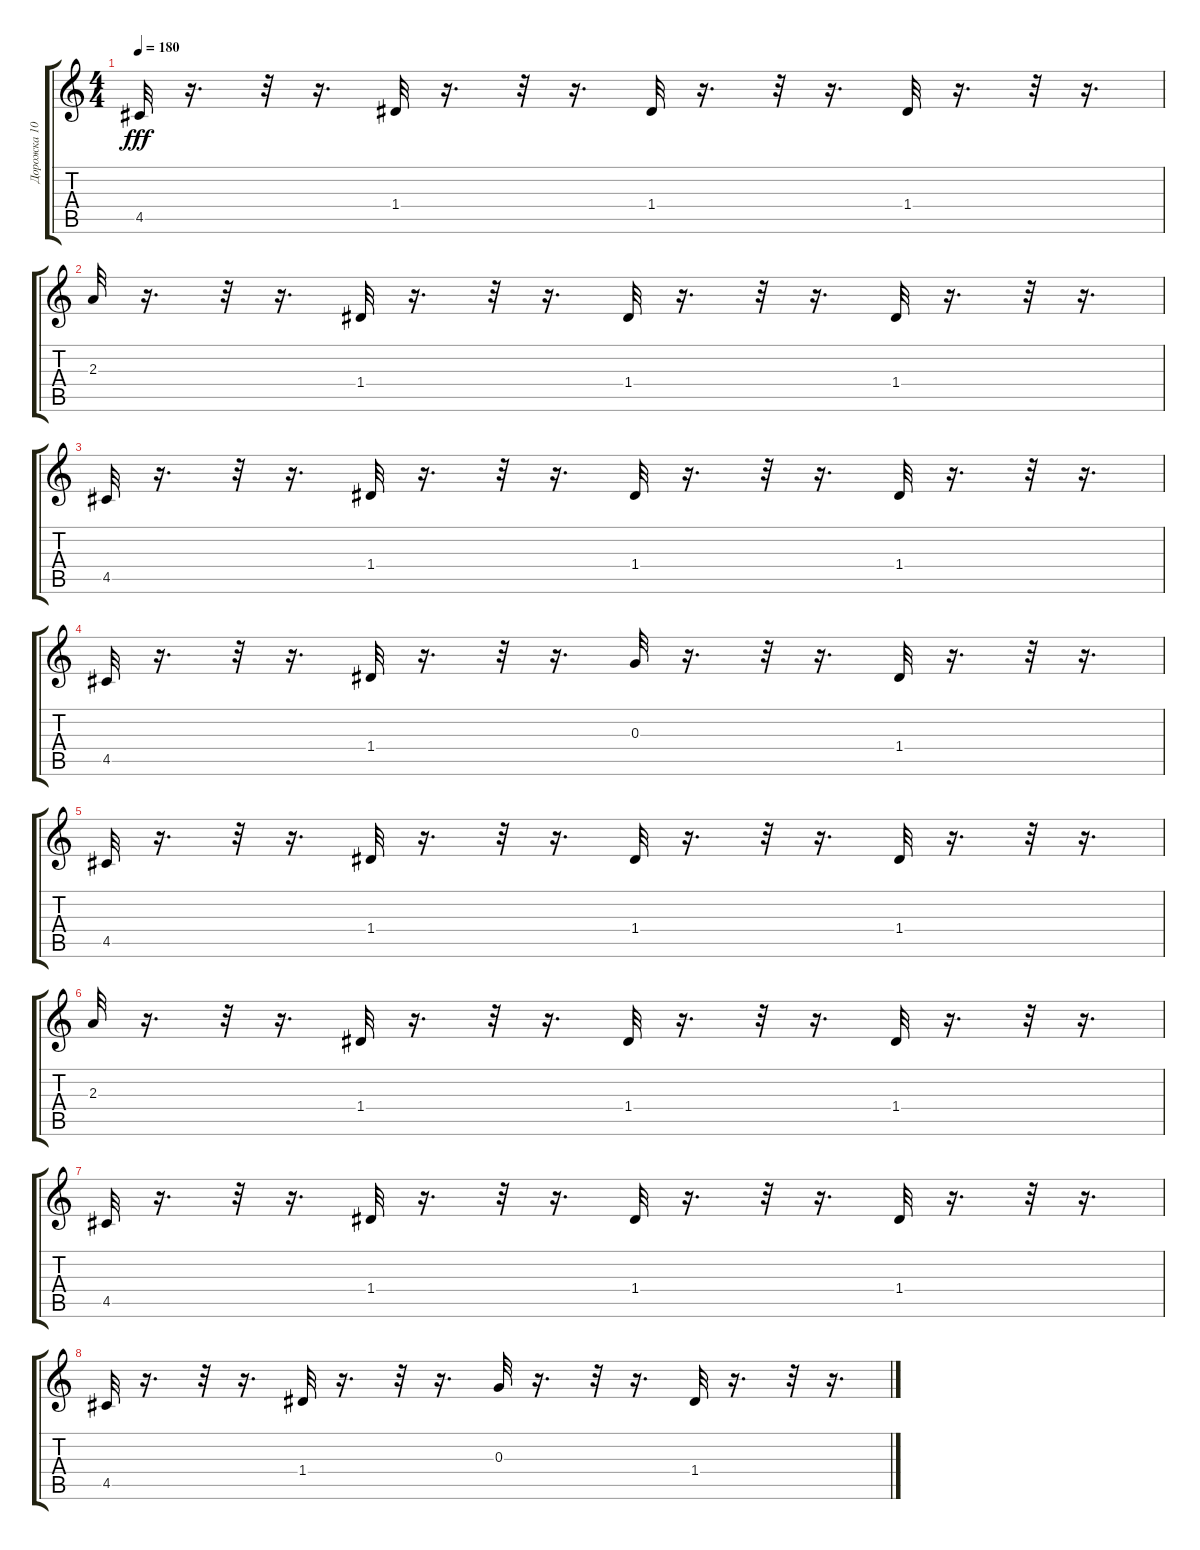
\track ("Дорожка 10" "Дорожка 10") {instrument acousticguitarnylon}
\staff {score tabs}
\tuning (E4 B3 G3 D3 A2 E2) {hide}
\ts (4 4)
\tempo 180
\clef g2
\ks c
4.5.32{dy fff} r.16{d} r.32 r.16{d} 1.4.32 r.16{d} r.32 r.16{d} 1.4.32 r.16{d} r.32 r.16{d} 1.4.32 r.16{d} r.32 r.16{d} |
2.3.32 r.16{d} r.32 r.16{d} 1.4.32 r.16{d} r.32 r.16{d} 1.4.32 r.16{d} r.32 r.16{d} 1.4.32 r.16{d} r.32 r.16{d} |
4.5.32 r.16{d} r.32 r.16{d} 1.4.32 r.16{d} r.32 r.16{d} 1.4.32 r.16{d} r.32 r.16{d} 1.4.32 r.16{d} r.32 r.16{d} |
4.5.32 r.16{d} r.32 r.16{d} 1.4.32 r.16{d} r.32 r.16{d} 0.3.32 r.16{d} r.32 r.16{d} 1.4.32 r.16{d} r.32 r.16{d} |
4.5.32 r.16{d} r.32 r.16{d} 1.4.32 r.16{d} r.32 r.16{d} 1.4.32 r.16{d} r.32 r.16{d} 1.4.32 r.16{d} r.32 r.16{d} |
2.3.32 r.16{d} r.32 r.16{d} 1.4.32 r.16{d} r.32 r.16{d} 1.4.32 r.16{d} r.32 r.16{d} 1.4.32 r.16{d} r.32 r.16{d} |
4.5.32 r.16{d} r.32 r.16{d} 1.4.32 r.16{d} r.32 r.16{d} 1.4.32 r.16{d} r.32 r.16{d} 1.4.32 r.16{d} r.32 r.16{d} |
4.5.32 r.16{d} r.32 r.16{d} 1.4.32 r.16{d} r.32 r.16{d} 0.3.32 r.16{d} r.32 r.16{d} 1.4.32 r.16{d} r.32 r.16{d}
